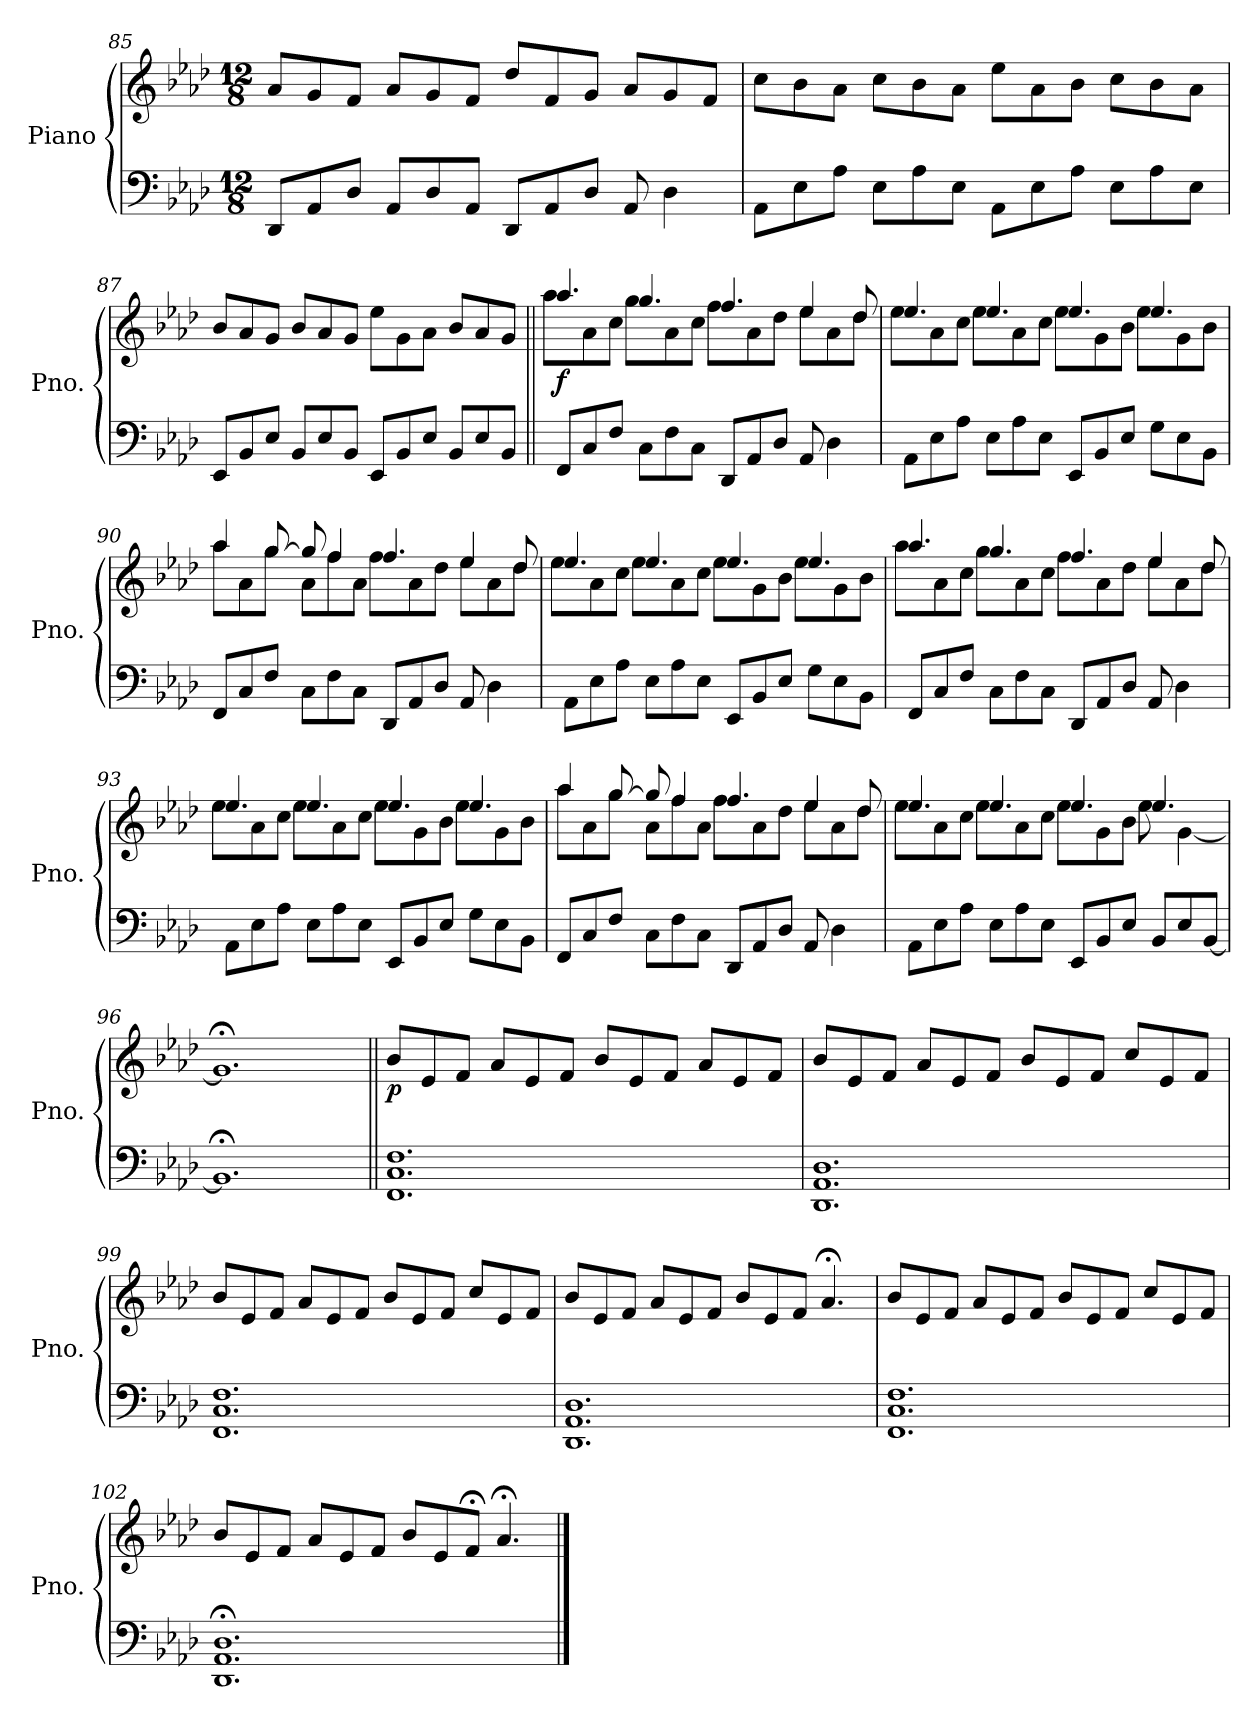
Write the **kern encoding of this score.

**kern	**kern	**dynam
*part1	*part1	*part1
*staff2	*staff1	*staff1/2
*I"Piano	*	*
*I'Pno.	*	*
*clefF4	*clefG2	*
*k[b-e-a-d-]	*k[b-e-a-d-]	*
*M12/8	*M12/8	*
=85	=85	=85
8DD-/L	8a-/L	.
8AA-/	8g/	.
8D-/J	8f/J	.
8AA-/L	8a-/L	.
8D-/	8g/	.
8AA-/J	8f/J	.
8DD-/L	8dd-/L	.
8AA-/	8f/	.
8D-/J	8g/J	.
8AA-/	8a-/L	.
4D-\	8g/	.
.	8f/J	.
=86	=86	=86
8AA-\L	8cc\L	.
8E-\	8b-\	.
8A-\J	8a-\J	.
8E-\L	8cc\L	.
8A-\	8b-\	.
8E-\J	8a-\J	.
8AA-\L	8ee-\L	.
8E-\	8a-\	.
8A-\J	8b-\J	.
8E-\L	8cc\L	.
8A-\	8b-\	.
8E-\J	8a-\J	.
!!LO:LB:g=z
=87	=87	=87
8EE-/L	8b-/L	.
8BB-/	8a-/	.
8E-/J	8g/J	.
8BB-/L	8b-/L	.
8E-/	8a-/	.
8BB-/J	8g/J	.
8EE-/L	8ee-\L	.
8BB-/	8g\	.
8E-/J	8a-\J	.
8BB-/L	8b-/L	.
8E-/	8a-/	.
8BB-/J	8g/J	.
=88||	=88||	=88||
*	*MM144	*
*	*^	*
!	!	!	!LO:DY:b
8FF/L	4.aa-/	8aa-\L	f
8C/	.	8a-\	.
8F/J	.	8cc\J	.
8C\L	4.gg/	8gg\L	.
8F\	.	8a-\	.
8C\J	.	8cc\J	.
8DD-/L	4.ff/	8ff\L	.
8AA-/	.	8a-\	.
8D-/J	.	8dd-\J	.
8AA-/	4ee-/	8ee-\L	.
4D-\	.	8a-\	.
.	8dd-/	8dd-\J	.
!!LO:LB:g=z	!!
=89	=89	=89	=89
8AA-\L	4.ee-/	8ee-\L	.
8E-\	.	8a-\	.
8A-\J	.	8cc\J	.
8E-\L	4.ee-/	8ee-\L	.
8A-\	.	8a-\	.
8E-\J	.	8cc\J	.
8EE-/L	4.ee-/	8ee-\L	.
8BB-/	.	8g\	.
8E-/J	.	8b-\J	.
8G\L	4.ee-/	8ee-\L	.
8E-\	.	8g\	.
8BB-\J	.	8b-\J	.
=90	=90	=90	=90
8FF/L	4aa-/	8aa-\L	.
8C/	.	8a-\	.
8F/J	[8gg/	8gg\J	.
8C\L	8gg/]	8a-\L	.
8F\	4ff/	8ff\	.
8C\J	.	8a-\J	.
8DD-/L	4.ff/	8ff\L	.
8AA-/	.	8a-\	.
8D-/J	.	8dd-\J	.
8AA-/	4ee-/	8ee-\L	.
4D-\	.	8a-\	.
.	8dd-/	8dd-\J	.
!!LO:LB:g=z	!!
=91	=91	=91	=91
8AA-\L	4.ee-/	8ee-\L	.
8E-\	.	8a-\	.
8A-\J	.	8cc\J	.
8E-\L	4.ee-/	8ee-\L	.
8A-\	.	8a-\	.
8E-\J	.	8cc\J	.
8EE-/L	4.ee-/	8ee-\L	.
8BB-/	.	8g\	.
8E-/J	.	8b-\J	.
8G\L	4.ee-/	8ee-\L	.
8E-\	.	8g\	.
8BB-\J	.	8b-\J	.
!!LO:LB:g=z	!!
=92	=92	=92	=92
8FF/L	4.aa-/	8aa-\L	.
8C/	.	8a-\	.
8F/J	.	8cc\J	.
8C\L	4.gg/	8gg\L	.
8F\	.	8a-\	.
8C\J	.	8cc\J	.
8DD-/L	4.ff/	8ff\L	.
8AA-/	.	8a-\	.
8D-/J	.	8dd-\J	.
8AA-/	4ee-/	8ee-\L	.
4D-\	.	8a-\	.
.	8dd-/	8dd-\J	.
!!LO:LB:g=z	!!
=93	=93	=93	=93
8AA-\L	4.ee-/	8ee-\L	.
8E-\	.	8a-\	.
8A-\J	.	8cc\J	.
8E-\L	4.ee-/	8ee-\L	.
8A-\	.	8a-\	.
8E-\J	.	8cc\J	.
8EE-/L	4.ee-/	8ee-\L	.
8BB-/	.	8g\	.
8E-/J	.	8b-\J	.
8G\L	4.ee-/	8ee-\L	.
8E-\	.	8g\	.
8BB-\J	.	8b-\J	.
=94	=94	=94	=94
8FF/L	4aa-/	8aa-\L	.
8C/	.	8a-\	.
8F/J	[8gg/	8gg\J	.
8C\L	8gg/]	8a-\L	.
8F\	4ff/	8ff\	.
8C\J	.	8a-\J	.
8DD-/L	4.ff/	8ff\L	.
8AA-/	.	8a-\	.
8D-/J	.	8dd-\J	.
8AA-/	4ee-/	8ee-\L	.
4D-\	.	8a-\	.
.	8dd-/	8dd-\J	.
!!LO:PB:g=z	!!
=95	=95	=95	=95
8AA-\L	4.ee-/	8ee-\L	.
8E-\	.	8a-\	.
8A-\J	.	8cc\J	.
8E-\L	4.ee-/	8ee-\L	.
8A-\	.	8a-\	.
8E-\J	.	8cc\J	.
8EE-/L	4.ee-/	8ee-\L	.
8BB-/	.	8g\	.
8E-/J	.	8b-\J	.
8BB-/L	4.ee-/	8ee-\	.
8E-/	.	[4g\	.
[8BB-/J	.	.	.
*	*v	*v	*
=96	=96	=96
1.BB-;<]	1.g;<]	.
=97||	=97||	=97||
*	*MM132	*
!	!	!LO:DY:b
1.FF 1.C 1.F	8b-/L	p
.	8e-/	.
.	8f/J	.
.	8a-/L	.
.	8e-/	.
.	8f/J	.
.	8b-/L	.
.	8e-/	.
.	8f/J	.
.	8a-/L	.
.	8e-/	.
.	8f/J	.
!!LO:LB:g=z
=98	=98	=98
1.DD- 1.AA- 1.D-	8b-/L	.
.	8e-/	.
.	8f/J	.
.	8a-/L	.
.	8e-/	.
.	8f/J	.
.	8b-/L	.
.	8e-/	.
.	8f/J	.
.	8cc/L	.
.	8e-/	.
.	8f/J	.
=99	=99	=99
1.FF 1.C 1.F	8b-/L	.
.	8e-/	.
.	8f/J	.
.	8a-/L	.
.	8e-/	.
.	8f/J	.
.	8b-/L	.
.	8e-/	.
.	8f/J	.
.	8cc/L	.
.	8e-/	.
.	8f/J	.
=100	=100	=100
1.DD- 1.AA- 1.D-	8b-/L	.
.	8e-/	.
.	8f/J	.
.	8a-/L	.
.	8e-/	.
.	8f/J	.
.	8b-/L	.
.	8e-/	.
.	8f/J	.
.	4.a-;</	.
!!LO:LB:g=z
=101	=101	=101
1.FF 1.C 1.F	8b-/L	.
.	8e-/	.
.	8f/J	.
.	8a-/L	.
.	8e-/	.
.	8f/J	.
.	8b-/L	.
.	8e-/	.
.	8f/J	.
.	8cc/L	.
.	8e-/	.
.	8f/J	.
=102	=102	=102
1.DD-;< 1.AA-;< 1.D-;<	8b-/L	.
.	8e-/	.
.	8f/J	.
.	8a-/L	.
.	8e-/	.
.	8f/J	.
.	8b-/L	.
.	8e-/	.
.	8f;</J	.
.	4.a-;</	.
==	==	==
*-	*-	*-
